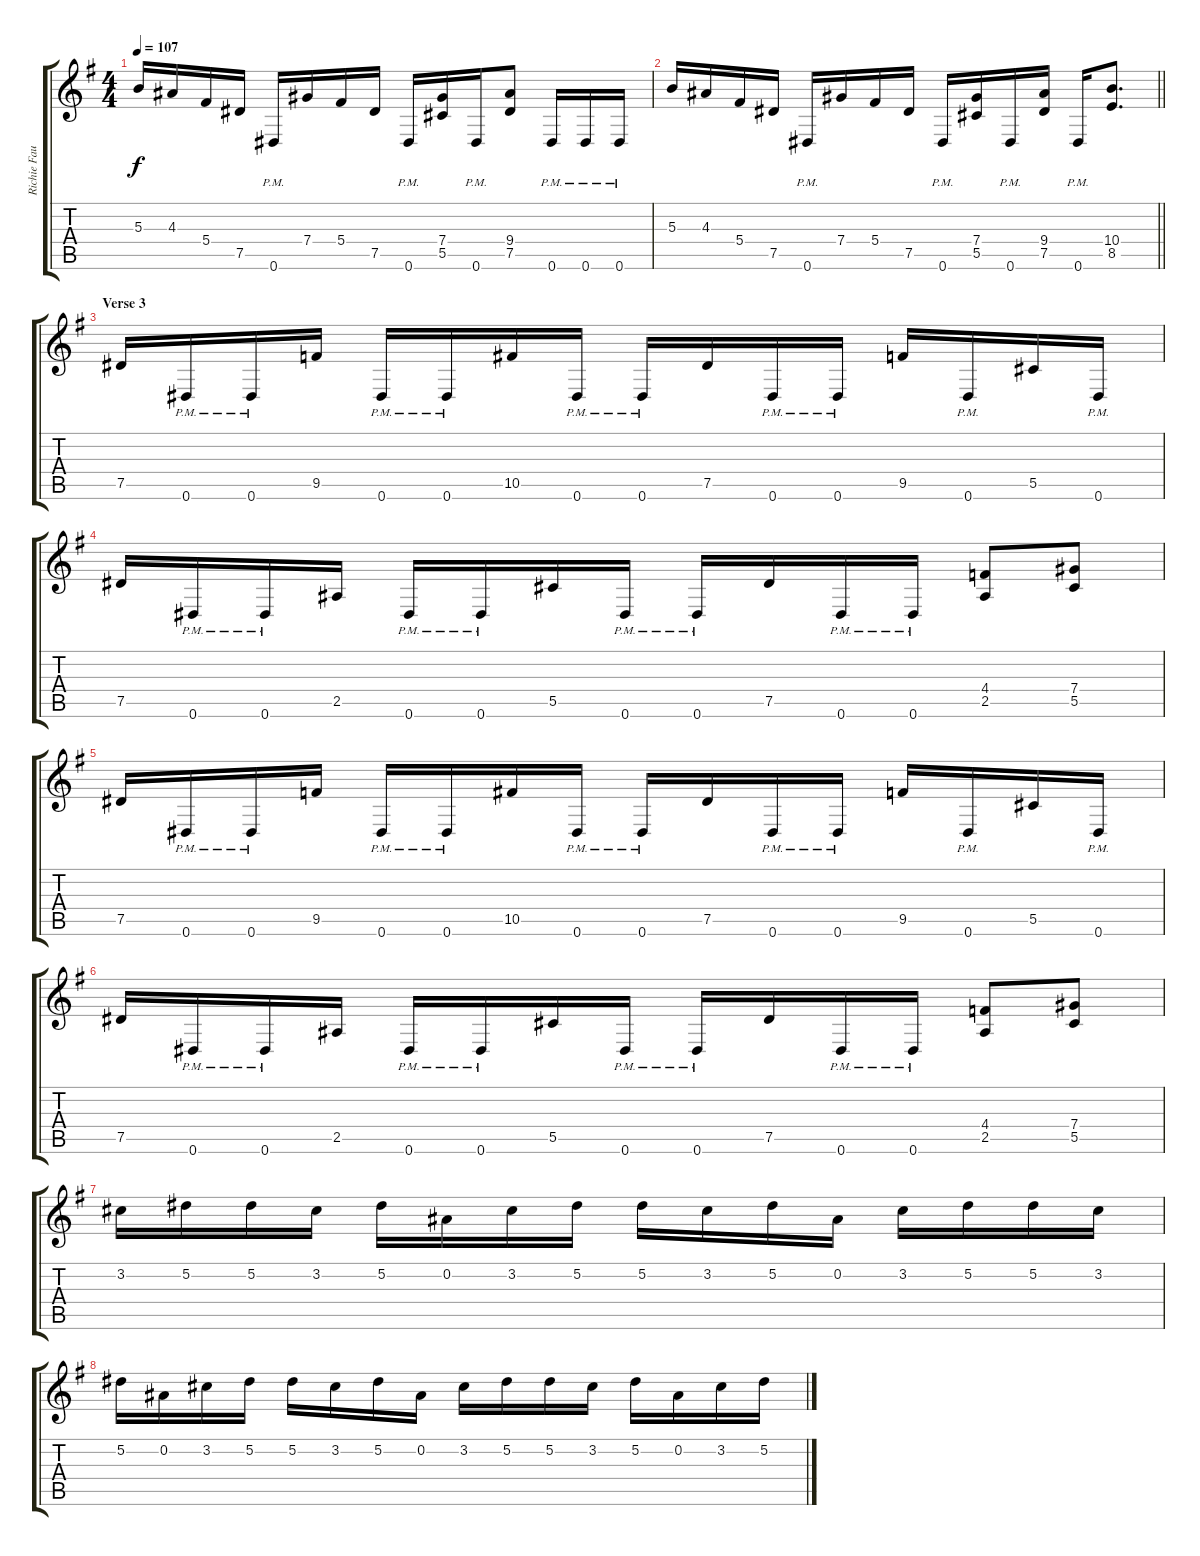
\track ("Richie Faulkner" "Richie Fau") {instrument overdrivenguitar}
\staff {score tabs}
\tuning (Eb4 Bb3 Gb3 Db3 Ab2 Eb2) {hide}
\ts (4 4)
\tempo 107
\clef g2
\ks eminor
5.3.16{dy f} 4.3.16 5.4.16 7.5.16 0.6{pm}.16 7.4.16 5.4.16 7.5.16 0.6{pm}.16 (7.4 5.5).16 0.6{pm}.16 (9.4 7.5).8 0.6{pm}.16 0.6{pm}.16 0.6{pm}.16 |
\barLineRight lightlight
5.3.16 4.3.16 5.4.16 7.5.16 0.6{pm}.16 7.4.16 5.4.16 7.5.16 0.6{pm}.16 (7.4 5.5).16 0.6{pm}.16 (9.4 7.5).16 0.6{pm}.16 (10.4 8.5).8{d} |
\section ("" "Verse 3")
7.5.16 0.6{pm}.16 0.6{pm}.16 9.5.16 0.6{pm}.16 0.6{pm}.16 10.5.16 0.6{pm}.16 0.6{pm}.16 7.5.16 0.6{pm}.16 0.6{pm}.16 9.5.16 0.6{pm}.16 5.5.16 0.6{pm}.16 |
7.5.16 0.6{pm}.16 0.6{pm}.16 2.5.16 0.6{pm}.16 0.6{pm}.16 5.5.16 0.6{pm}.16 0.6{pm}.16 7.5.16 0.6{pm}.16 0.6{pm}.16 (4.4 2.5).8 (7.4 5.5).8 |
7.5.16 0.6{pm}.16 0.6{pm}.16 9.5.16 0.6{pm}.16 0.6{pm}.16 10.5.16 0.6{pm}.16 0.6{pm}.16 7.5.16 0.6{pm}.16 0.6{pm}.16 9.5.16 0.6{pm}.16 5.5.16 0.6{pm}.16 |
7.5.16 0.6{pm}.16 0.6{pm}.16 2.5.16 0.6{pm}.16 0.6{pm}.16 5.5.16 0.6{pm}.16 0.6{pm}.16 7.5.16 0.6{pm}.16 0.6{pm}.16 (4.4 2.5).8 (7.4 5.5).8 |
3.2.16 5.2.16 5.2.16 3.2.16 5.2.16 0.2.16 3.2.16 5.2.16 5.2.16 3.2.16 5.2.16 0.2.16 3.2.16 5.2.16 5.2.16 3.2.16 |
5.2.16 0.2.16 3.2.16 5.2.16 5.2.16 3.2.16 5.2.16 0.2.16 3.2.16 5.2.16 5.2.16 3.2.16 5.2.16 0.2.16 3.2.16 5.2.16
